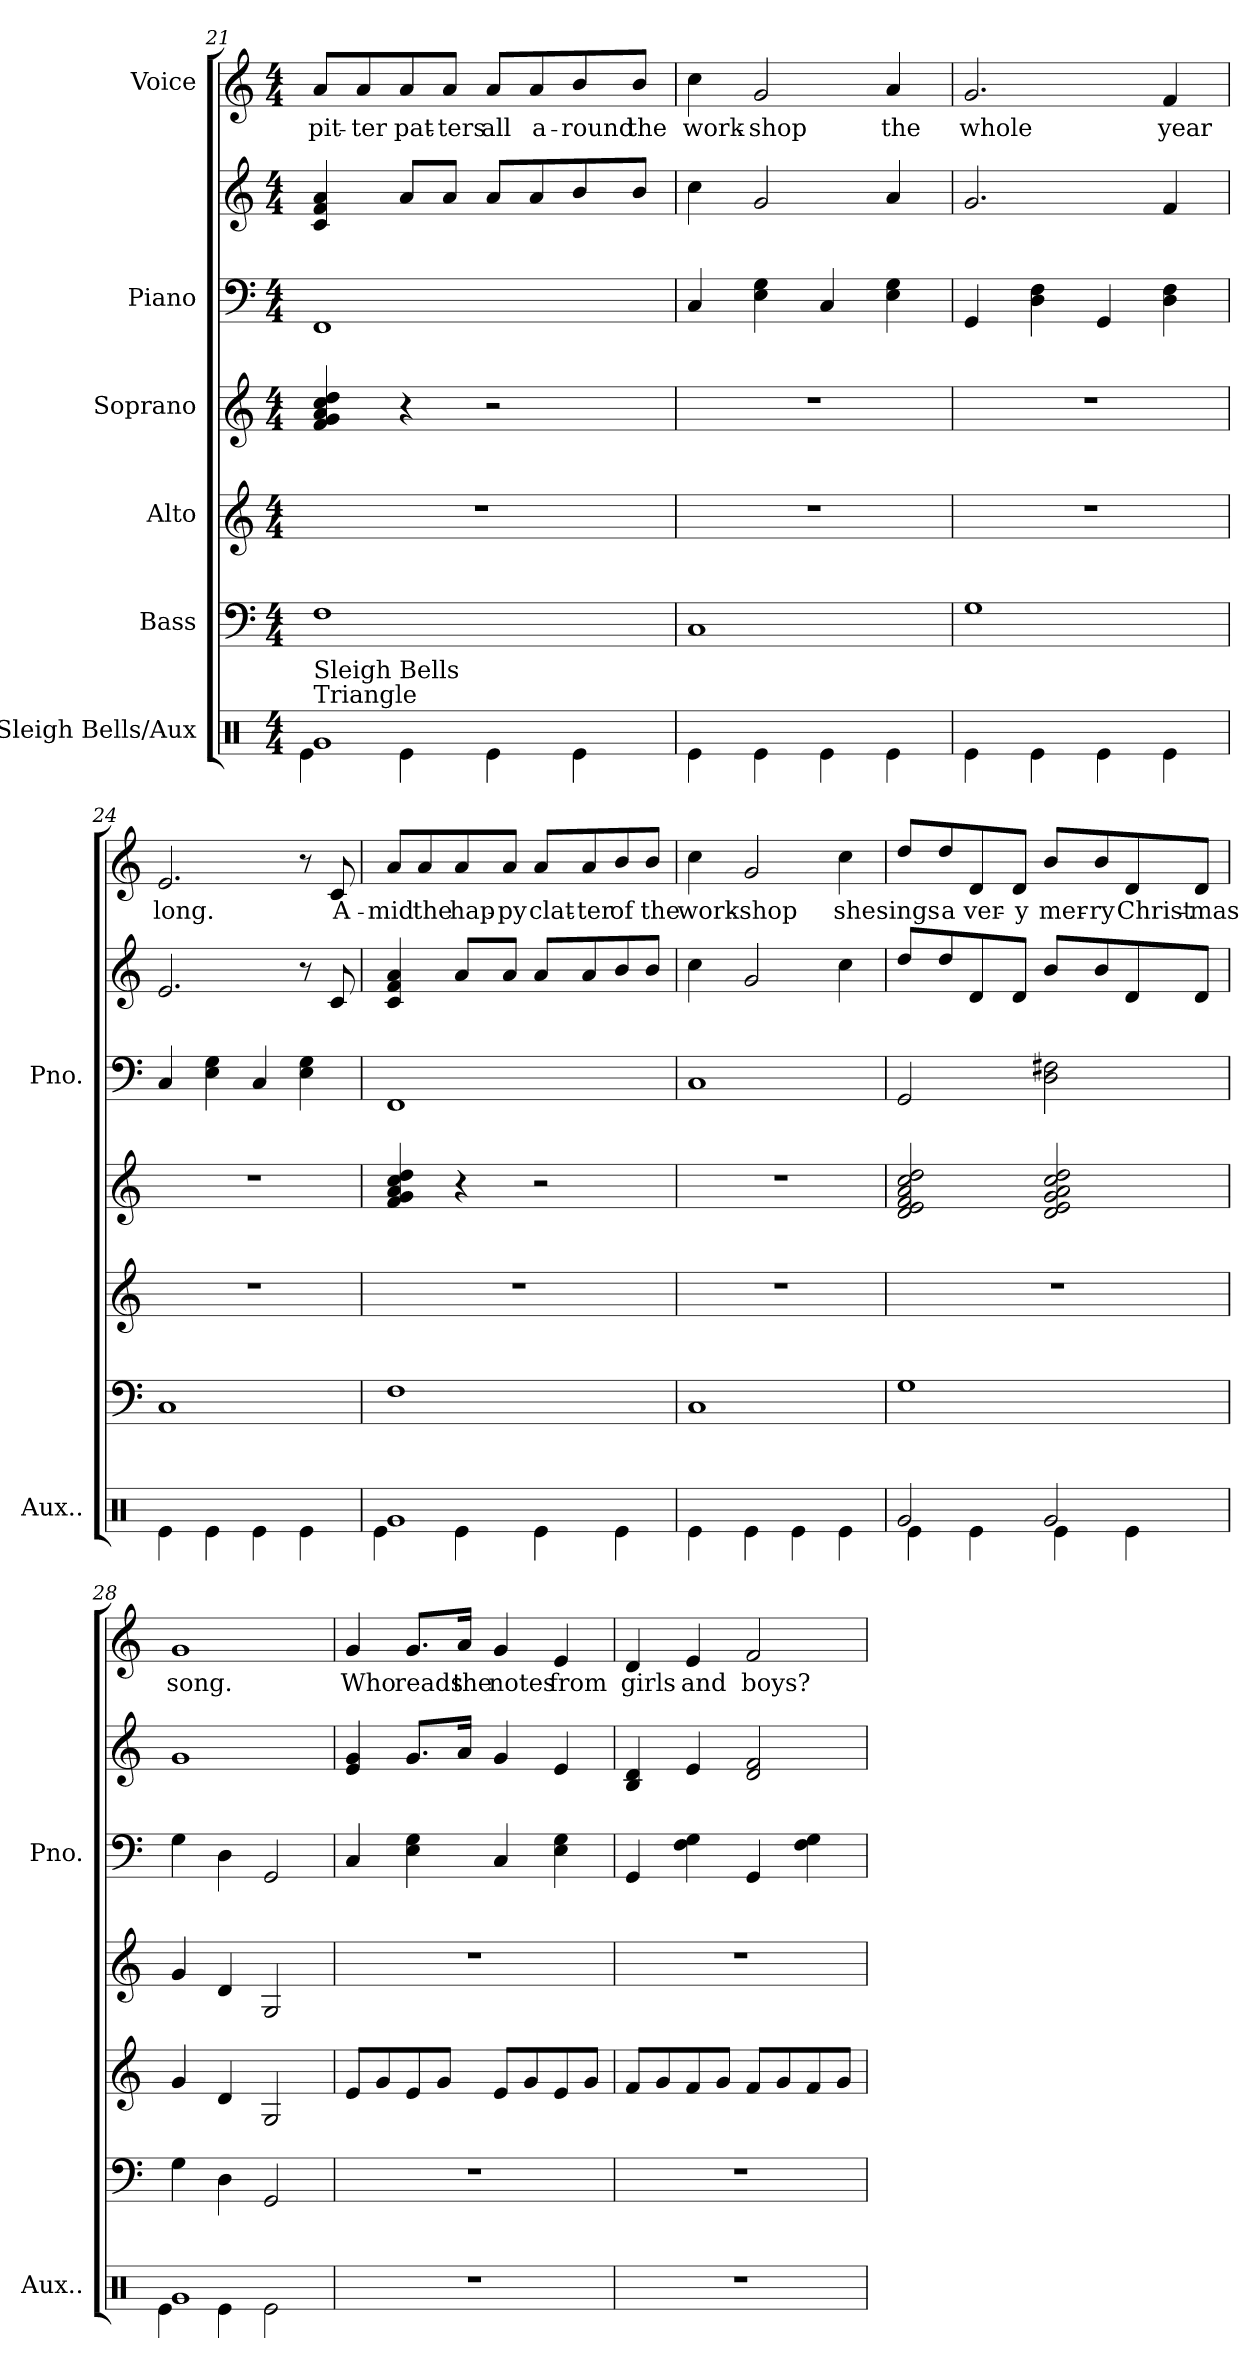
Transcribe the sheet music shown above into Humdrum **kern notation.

**kern	**kern	**kern	**kern	**kern	**kern	**kern	**text
*part6	*part5	*part4	*part3	*part2	*part2	*part1	*part1
*staff7	*staff6	*staff5	*staff4	*staff3	*staff2	*staff1	*staff1
*I"Sleigh Bells/Aux	*I"Bass	*I"Alto	*I"Soprano	*I"Piano	*	*I"Voice	*
*I'Aux..	*	*	*	*I'Pno.	*	*	*
!!LO:PB:g=z
*clefX	*clefF4	*clefG2	*clefG2	*clefF4	*clefG2	*clefG2	*
*	*	*	*ITrd-14c-24	*	*	*	*
*k[]	*k[]	*k[]	*k[]	*k[]	*k[]	*k[]	*
*M4/4	*M4/4	*M4/4	*M4/4	*M4/4	*M4/4	*M4/4	*
=21	=21	=21	=21	=21	=21	=21	=21
*^	*	*	*	*	*	*	*
!LO:TX:a:t=Triangle	!	!	!	!	!	!	!	!
!LO:TX:a:t=Sleigh Bells	!	!	!	!	!	!	!	!
!	!	!	!	!	!	!	!	!LO:LY:b
1Rg	4Re\	1F	1r	4fff/ 4ggg/ 4aaa/ 4cccc/ 4dddd/	1FF	4c/ 4f/ 4a/	8a/L	pit-
!	!	!	!	!	!	!	!	!LO:LY:b
.	.	.	.	.	.	.	8a/	-ter
!	!	!	!	!	!	!	!	!LO:LY:b
.	4Re\	.	.	4r	.	8a/L	8a/	pat-
!	!	!	!	!	!	!	!	!LO:LY:b
.	.	.	.	.	.	8a/J	8a/J	-ters
!	!	!	!	!	!	!	!	!LO:LY:b
.	4Re\	.	.	2r	.	8a/L	8a/L	all
!	!	!	!	!	!	!	!	!LO:LY:b
.	.	.	.	.	.	8a/	8a/	a-
!	!	!	!	!	!	!	!	!LO:LY:b
.	4Re\	.	.	.	.	8b/	8b/	-round
!	!	!	!	!	!	!	!	!LO:LY:b
.	.	.	.	.	.	8b/J	8b/J	the
*v	*v	*	*	*	*	*	*	*
=22	=22	=22	=22	=22	=22	=22	=22
!	!	!	!	!	!	!	!LO:LY:b
4Re\	1C	1r	1r	4C/	4cc\	4cc\	work-
!	!	!	!	!	!	!	!LO:LY:b
4Re\	.	.	.	4E\ 4G\	2g/	2g/	-shop
4Re\	.	.	.	4C/	.	.	.
!	!	!	!	!	!	!	!LO:LY:b
4Re\	.	.	.	4E\ 4G\	4a/	4a/	the
=23	=23	=23	=23	=23	=23	=23	=23
!	!	!	!	!	!	!	!LO:LY:b
4Re\	1G	1r	1r	4GG/	2.g/	2.g/	whole
4Re\	.	.	.	4D\ 4F\	.	.	.
4Re\	.	.	.	4GG/	.	.	.
!	!	!	!	!	!	!	!LO:LY:b
4Re\	.	.	.	4D\ 4F\	4f/	4f/	year
=24	=24	=24	=24	=24	=24	=24	=24
!	!	!	!	!	!	!	!LO:LY:b
4Re\	1C	1r	1r	4C/	2.e/	2.e/	long.
4Re\	.	.	.	4E\ 4G\	.	.	.
4Re\	.	.	.	4C/	.	.	.
4Re\	.	.	.	4E\ 4G\	8r	8r	.
!	!	!	!	!	!	!	!LO:LY:b
.	.	.	.	.	8c/	8c/	A-
=25	=25	=25	=25	=25	=25	=25	=25
*^	*	*	*	*	*	*	*
!	!	!	!	!	!	!	!	!LO:LY:b
1Rg	4Re\	1F	1r	4fff/ 4ggg/ 4aaa/ 4cccc/ 4dddd/	1FF	4c/ 4f/ 4a/	8a/L	-mid
!	!	!	!	!	!	!	!	!LO:LY:b
.	.	.	.	.	.	.	8a/	the
!	!	!	!	!	!	!	!	!LO:LY:b
.	4Re\	.	.	4r	.	8a/L	8a/	hap-
!	!	!	!	!	!	!	!	!LO:LY:b
.	.	.	.	.	.	8a/J	8a/J	-py
!	!	!	!	!	!	!	!	!LO:LY:b
.	4Re\	.	.	2r	.	8a/L	8a/L	clat-
!	!	!	!	!	!	!	!	!LO:LY:b
.	.	.	.	.	.	8a/	8a/	-ter
!	!	!	!	!	!	!	!	!LO:LY:b
.	4Re\	.	.	.	.	8b/	8b/	of
!	!	!	!	!	!	!	!	!LO:LY:b
.	.	.	.	.	.	8b/J	8b/J	the
*v	*v	*	*	*	*	*	*	*
=26	=26	=26	=26	=26	=26	=26	=26
!	!	!	!	!	!	!	!LO:LY:b
4Re\	1C	1r	1r	1C	4cc\	4cc\	work-
!	!	!	!	!	!	!	!LO:LY:b
4Re\	.	.	.	.	2g/	2g/	-shop
4Re\	.	.	.	.	.	.	.
!	!	!	!	!	!	!	!LO:LY:b
4Re\	.	.	.	.	4cc\	4cc\	she
=27	=27	=27	=27	=27	=27	=27	=27
*^	*	*	*	*	*	*	*
!	!	!	!	!	!	!	!	!LO:LY:b
2Rg/	4Re\	1G	1r	2ddd/ 2eee/ 2fff/ 2aaa/ 2cccc/ 2dddd/	2GG/	8dd/L	8dd/L	sings
!	!	!	!	!	!	!	!	!LO:LY:b
.	.	.	.	.	.	8dd/	8dd/	a
!	!	!	!	!	!	!	!	!LO:LY:b
.	4Re\	.	.	.	.	8d/	8d/	ver-
!	!	!	!	!	!	!	!	!LO:LY:b
.	.	.	.	.	.	8d/J	8d/J	-y
!	!	!	!	!	!	!	!	!LO:LY:b
2Rg/	4Re\	.	.	2ddd/ 2eee/ 2ggg/ 2aaa/ 2cccc/ 2dddd/	2D\ 2F#X\	8b/L	8b/L	mer-
!	!	!	!	!	!	!	!	!LO:LY:b
.	.	.	.	.	.	8b/	8b/	-ry
!	!	!	!	!	!	!	!	!LO:LY:b
.	4Re\	.	.	.	.	8d/	8d/	Christ-
!	!	!	!	!	!	!	!	!LO:LY:b
.	.	.	.	.	.	8d/J	8d/J	-mas
!!LO:LB:g=z
=28	=28	=28	=28	=28	=28	=28	=28	=28
!	!	!	!	!	!	!	!	!LO:LY:b
1Rg	4Re\	4G\	4g/	4ggg/	4G\	1g	1g	song.
.	4Re\	4D\	4d/	4ddd/	4D\	.	.	.
.	2Re\	2GG/	2G/	2gg/	2GG/	.	.	.
=29	=29	=29	=29	=29	=29	=29	=29	=29
!	!	!	!	!	!	!	!	!LO:LY:b
*v	*v	*	*	*	*	*	*	*
1r	1r	8e/L	1r	4C/	4e/ 4g/	4g/	Who
.	.	8g/	.	.	.	.	.
!	!	!	!	!	!	!	!LO:LY:b
.	.	8e/	.	4E\ 4G\	8.g/L	8.g/L	reads
.	.	8g/J	.	.	.	.	.
!	!	!	!	!	!	!	!LO:LY:b
.	.	.	.	.	16a/Jk	16a/Jk	the
!	!	!	!	!	!	!	!LO:LY:b
.	.	8e/L	.	4C/	4g/	4g/	notes
.	.	8g/	.	.	.	.	.
!	!	!	!	!	!	!	!LO:LY:b
.	.	8e/	.	4E\ 4G\	4e/	4e/	from
.	.	8g/J	.	.	.	.	.
=30	=30	=30	=30	=30	=30	=30	=30
!	!	!	!	!	!	!	!LO:LY:b
1r	1r	8f/L	1r	4GG/	4B/ 4d/	4d/	girls
.	.	8g/	.	.	.	.	.
!	!	!	!	!	!	!	!LO:LY:b
.	.	8f/	.	4F\ 4G\	4e/	4e/	and
.	.	8g/J	.	.	.	.	.
!	!	!	!	!	!	!	!LO:LY:b
.	.	8f/L	.	4GG/	2d/ 2f/	2f/	boys?
.	.	8g/	.	.	.	.	.
.	.	8f/	.	4F\ 4G\	.	.	.
.	.	8g/J	.	.	.	.	.
=	=	=	=	=	=	=	=
*-	*-	*-	*-	*-	*-	*-	*-
